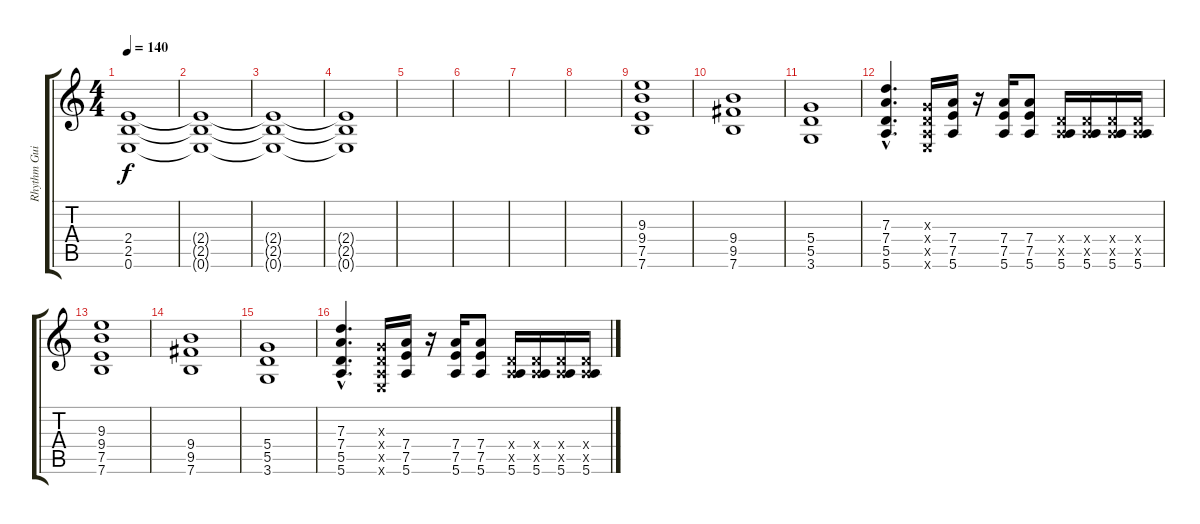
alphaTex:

\track ("Rhythm Guitar" "Rhythm Gui") {instrument distortionguitar}
\staff {score tabs}
\tuning (E4 B3 G3 D3 A2 E2) {hide}
\ts (4 4)
\tempo 140
\clef g2
\ks c
(2.4 2.5 0.6).1{dy f volume 6} |
(2.4{t} 2.5{t} 0.6{t}).1 |
(2.4{t} 2.5{t} 0.6{t}).1{volume 1} |
(2.4{t} 2.5{t} 0.6{t}).1 |
|
|
|
|
(9.3 9.4 7.5 7.6).1{volume 13} |
(9.4 9.5 7.6).1 |
(5.4 5.5 3.6).1 |
(7.3{hac} 7.4{hac} 5.5{hac} 5.6{hac}).4{d} (0.3{x} 0.4{x} 0.5{x} 0.6{x}).16 (7.4 7.5 5.6).16 r.16 (7.4 7.5 5.6).16 (7.4 7.5 5.6).8 (0.4{x} 0.5{x} 5.6).16 (0.4{x} 0.5{x} 5.6).16 (0.4{x} 0.5{x} 5.6).16 (0.4{x} 0.5{x} 5.6).16 |
(9.3 9.4 7.5 7.6).1 |
(9.4 9.5 7.6).1 |
(5.4 5.5 3.6).1 |
(7.3{hac} 7.4{hac} 5.5{hac} 5.6{hac}).4{d} (0.3{x} 0.4{x} 0.5{x} 0.6{x}).16 (7.4 7.5 5.6).16 r.16 (7.4 7.5 5.6).16 (7.4 7.5 5.6).8 (0.4{x} 0.5{x} 5.6).16 (0.4{x} 0.5{x} 5.6).16 (0.4{x} 0.5{x} 5.6).16 (0.4{x} 0.5{x} 5.6).16
